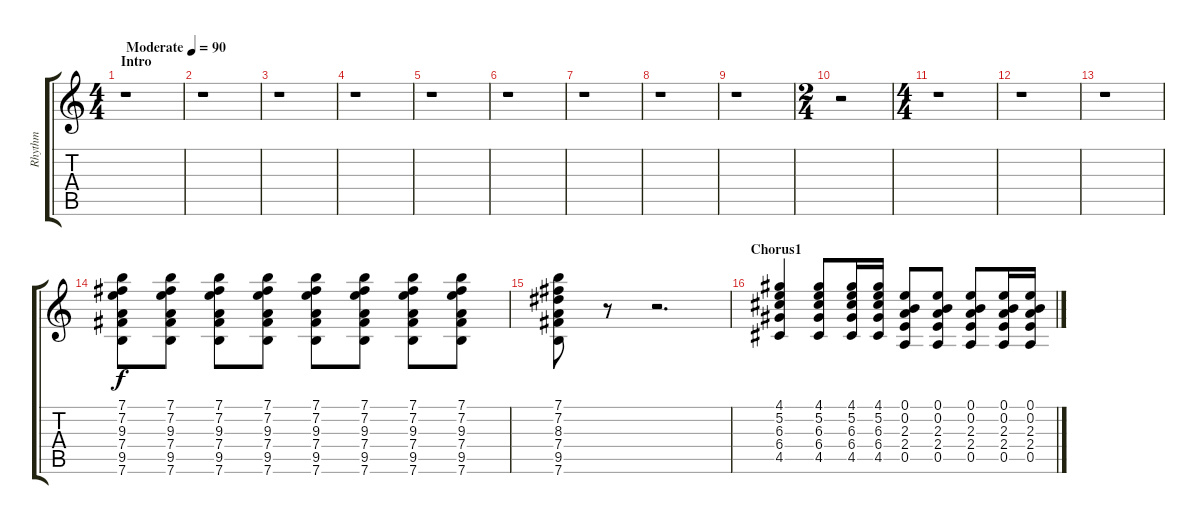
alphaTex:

\track ("Rhythm" "Rhythm") {instrument acousticguitarsteel}
\staff {score tabs}
\tuning (E4 B3 G3 D3 A2 E2) {hide}
\ts (4 4)
\section ("" "Intro")
\tempo (90 "Moderate")
\clef g2
\ks c
r.1{dy f instrument acousticguitarsteel} |
r.1 |
r.1 |
r.1 |
r.1 |
r.1 |
r.1 |
r.1 |
r.1 |
\ts (2 4)
r.2 |
\ts (4 4)
r.1 |
r.1 |
r.1 |
(7.1 7.2 9.3 7.4 9.5 7.6).8 (7.1 7.2 9.3 7.4 9.5 7.6).8 (7.1 7.2 9.3 7.4 9.5 7.6).8 (7.1 7.2 9.3 7.4 9.5 7.6).8 (7.1 7.2 9.3 7.4 9.5 7.6).8 (7.1 7.2 9.3 7.4 9.5 7.6).8 (7.1 7.2 9.3 7.4 9.5 7.6).8 (7.1 7.2 9.3 7.4 9.5 7.6).8 |
(7.1 7.2 8.3 7.4 9.5 7.6).8 r.8 r.2{d} |
\section ("" "Chorus1")
(4.1 5.2 6.3 6.4 4.5).4 (4.1 5.2 6.3 6.4 4.5).8 (4.1 5.2 6.3 6.4 4.5).16 (4.1 5.2 6.3 6.4 4.5).16 (0.1 0.2 2.3 2.4 0.5).8 (0.1 0.2 2.3 2.4 0.5).8 (0.1 0.2 2.3 2.4 0.5).8 (0.1 0.2 2.3 2.4 0.5).16 (0.1 0.2 2.3 2.4 0.5).16
